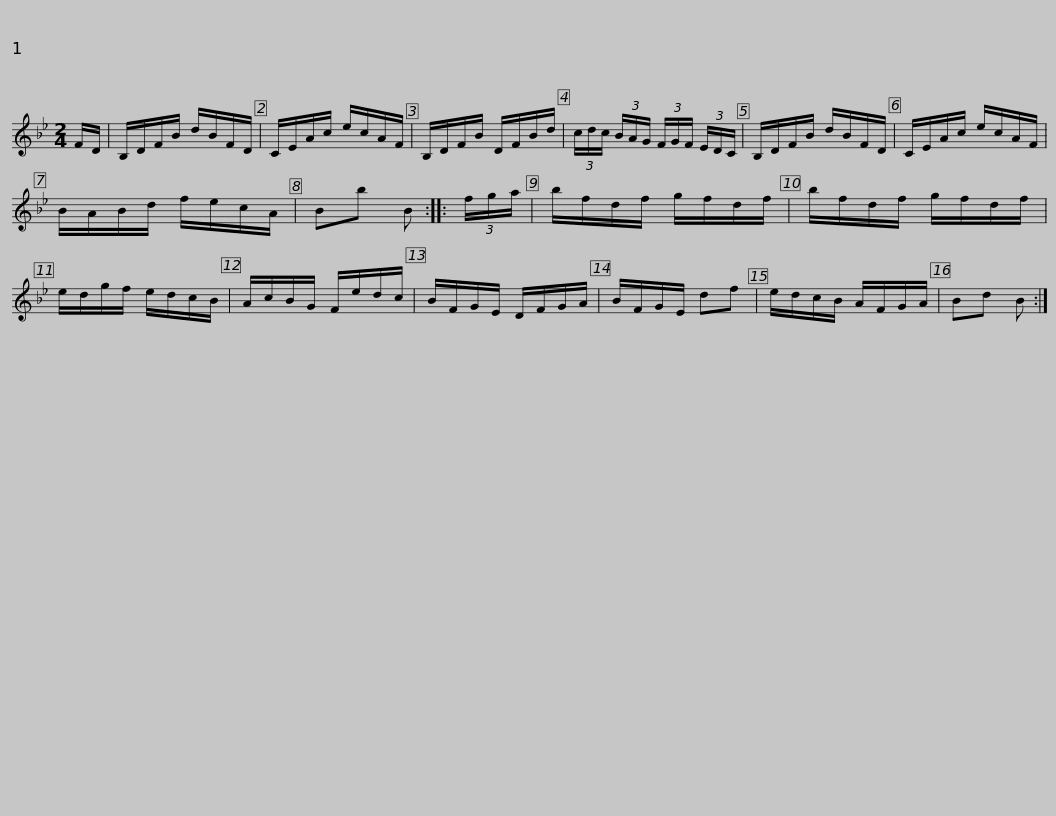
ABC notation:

X:1
L:1/8
M:2/4
I:linebreak $
K:Bb
V:1 treble
V:1
 F/D/ | B,/D/F/B/ d/B/F/D/ | C/E/A/c/ e/c/A/F/ | B,/D/F/B/ D/F/B/d/ | (3c/d/c/ (3B/A/G/ (3F/G/F/ (3E/D/C/ | %5
 B,/D/F/B/ d/B/F/D/ |$ C/E/A/c/ e/c/A/F/ | B/A/B/d/ f/e/c/A/ | Bb B :: (3f/g/a/ | %10
 b/f/d/f/ g/f/d/f/ | b/f/d/f/ g/f/d/f/ | e/d/g/f/ e/d/c/B/ |$ A/c/B/G/ F/e/d/c/ | B/F/G/E/ D/F/G/A/ | %15
 B/F/G/E/ df | e/d/c/B/ A/F/G/A/ | Bd B :| %18
